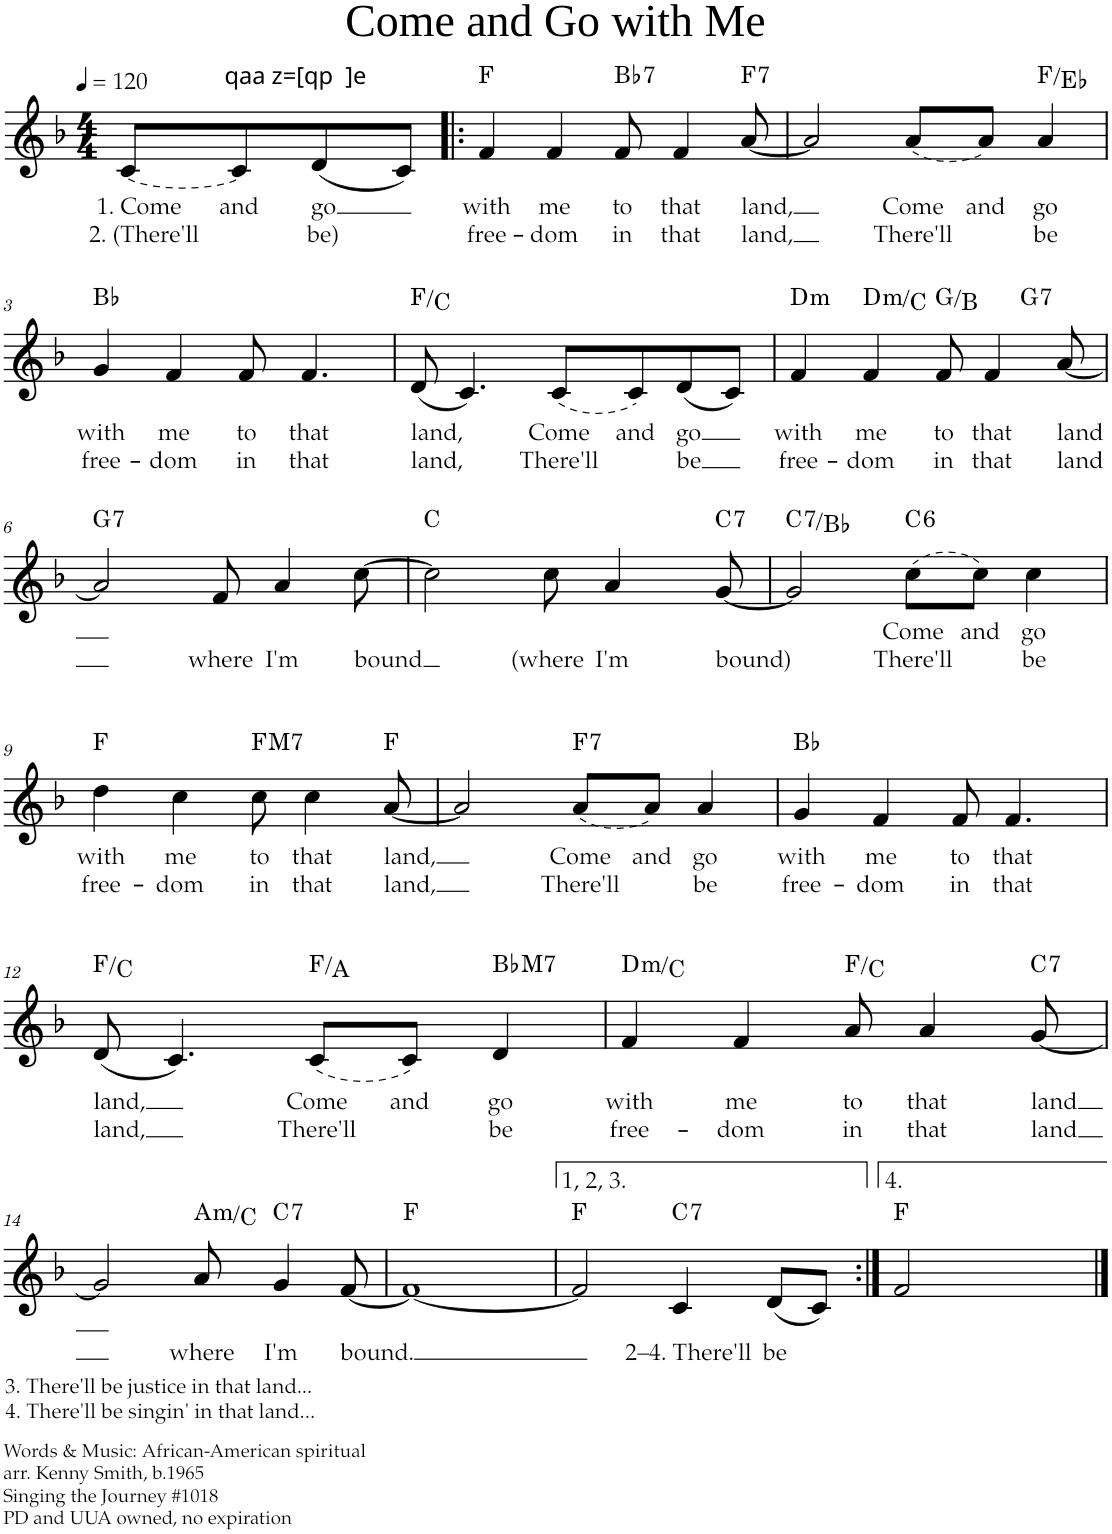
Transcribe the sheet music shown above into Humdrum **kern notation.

**kern	**text	**text	**harte
*part1	*part1	*part1	*part1
*staff1	*staff1	*staff1	*
*I"P1	*	*	*
*clefG2	*	*	*
*k[b-]	*	*	*
*F:	*	*	*
*M4/4	*	*	*
*MM120	*	*	*
=	=	=	=
!LO:T:dash	!LO:LY:b	!LO:LY:b	!
[8c/L	1. Come	2. (There'll	.
!LO:TX:a:t=qaa z=[qp  ]e	!	!	!
!	!LO:LY:b	!	!
8c/]	and	.	.
!	!LO:LY:b	!LO:LY:b	!
(<8d/	go	be)	.
8c/J)	.	.	.
=1!|:	=1!|:	=1!|:	=1!|:
!	!LO:LY:b	!LO:LY:b	!
4f/	with	free-	F:maj
!	!LO:LY:b	!LO:LY:b	!
4f/	me	-dom	.
!	!LO:LY:b	!LO:LY:b	!LO:H:kt=7
8f/	to	in	Bb:7
!	!LO:LY:b	!LO:LY:b	!
4f/	that	that	.
!	!LO:LY:b	!LO:LY:b	!LO:H:kt=7
[<8a/	land,	land,	F:7
=2	=2	=2	=2
2a/]	.	.	.
!	!LO:LY:b	!LO:LY:b	!
(<8a/L	Come	There'll	.
!	!LO:LY:b	!	!
8a/J)	and	.	.
!	!LO:LY:b	!LO:LY:b	!
4a/	go	be	F:maj/b7
!!LO:LB:g=z
=3	=3	=3	=3
!	!LO:LY:b	!LO:LY:b	!
4g/	with	free-	Bb:maj
!	!LO:LY:b	!LO:LY:b	!
4f/	me	-dom	.
!	!LO:LY:b	!LO:LY:b	!
8f/	to	in	.
!	!LO:LY:b	!LO:LY:b	!
4.f/	that	that	.
=4	=4	=4	=4
!	!LO:LY:b	!LO:LY:b	!
(<8d/	land,	land,	F:maj/5
4.c/)	.	.	.
!	!LO:LY:b	!LO:LY:b	!
(<8c/L	Come	There'll	.
!	!LO:LY:b	!	!
8c/)	and	.	.
!	!LO:LY:b	!LO:LY:b	!
(<8d/	go	be	.
8c/J)	.	.	.
=5	=5	=5	=5
!	!LO:LY:b	!LO:LY:b	!LO:H:kt=m
*^	*	*	*
4f/	2.ryy	with	free-	D:min
!	!	!LO:LY:b	!LO:LY:b	!LO:H:kt=m
4f/	.	me	-dom	D:min/b7
!	!	!LO:LY:b	!LO:LY:b	!
8f/	.	to	in	G:maj/3
!	!	!LO:LY:b	!LO:LY:b	!
4f/	.	that	that	.
!	!	!	!	!LO:H:kt=7
.	4ryy	.	.	G:7
!	!	!LO:LY:b	!LO:LY:b	!
[<8a/	.	land	land	.
!!LO:LB:g=z	!!
=6	=6	=6	=6	=6
!	!	!	!	!LO:H:kt=7
*v	*v	*	*	*
2a/]	.	.	G:7
!	!	!LO:LY:b	!
8f/	.	where	.
!	!	!LO:LY:b	!
4a/	.	I'm	.
!	!	!LO:LY:b	!
[>8cc\	.	bound	.
=7	=7	=7	=7
2cc\]	.	.	C:maj
!	!	!LO:LY:b	!
8cc\	.	(where	.
!	!	!LO:LY:b	!
4a/	.	I'm	.
!	!	!LO:LY:b	!LO:H:kt=7
[<8g/	.	bound)	C:7
=8	=8	=8	=8
!	!	!	!LO:H:kt=7
2g/]	.	.	C:7/b7
!	!LO:LY:b	!LO:LY:b	!LO:H:kt=6
(>8cc\L	Come	There'll	C:maj6
!	!LO:LY:b	!	!
8cc\J)	and	.	.
!	!LO:LY:b	!LO:LY:b	!
4cc\	go	be	.
!!LO:LB:g=z
=9	=9	=9	=9
!	!LO:LY:b	!LO:LY:b	!
4dd\	with	free-	F:maj
!	!LO:LY:b	!LO:LY:b	!
4cc\	me	-dom	.
!	!LO:LY:b	!LO:LY:b	!LO:H:kt=M7
8cc\	to	in	F:maj7
!	!LO:LY:b	!LO:LY:b	!
4cc\	that	that	.
!	!LO:LY:b	!LO:LY:b	!
[<8a/	land,	land,	F:maj
=10	=10	=10	=10
2a/]	.	.	.
!	!LO:LY:b	!LO:LY:b	!LO:H:kt=7
(<8a/L	Come	There'll	F:7
!	!LO:LY:b	!	!
8a/J)	and	.	.
!	!LO:LY:b	!LO:LY:b	!
4a/	go	be	.
=11	=11	=11	=11
!	!LO:LY:b	!LO:LY:b	!
4g/	with	free-	Bb:maj
!	!LO:LY:b	!LO:LY:b	!
4f/	me	-dom	.
!	!LO:LY:b	!LO:LY:b	!
8f/	to	in	.
!	!LO:LY:b	!LO:LY:b	!
4.f/	that	that	.
!!LO:LB:g=z
=12	=12	=12	=12
!	!LO:LY:b	!LO:LY:b	!
(<8d/	land,	land,	F:maj/5
4.c/)	.	.	.
!	!LO:LY:b	!LO:LY:b	!
(<8c/L	Come	There'll	F:maj/3
!	!LO:LY:b	!	!
8c/J)	and	.	.
!	!LO:LY:b	!LO:LY:b	!LO:H:kt=M7
4d/	go	be	Bb:maj7
=13	=13	=13	=13
!	!LO:LY:b	!LO:LY:b	!LO:H:kt=m
4f/	with	free-	D:min/b7
!	!LO:LY:b	!LO:LY:b	!
4f/	me	-dom	.
!	!LO:LY:b	!LO:LY:b	!
8a/	to	in	F:maj/5
!	!LO:LY:b	!LO:LY:b	!
4a/	that	that	.
!	!LO:LY:b	!LO:LY:b	!LO:H:kt=7
[<8g/	land	land	C:7
!!LO:LB:g=z
=14	=14	=14	=14
2g/]	.	.	.
!	!	!LO:LY:b	!LO:H:kt=m
8a/	.	where	A:min/b3
!	!	!LO:LY:b	!LO:H:kt=7
4g/	.	I'm	C:7
!	!	!LO:LY:b	!
[<8f/	.	bound.	.
=15	=15	=15	=15
1f_	.	.	F:maj
=16	=16	=16	=16
2f/]	.	.	F:maj
!	!	!LO:LY:b	!LO:H:kt=7
4c/	.	2–4. There'll	C:7
!	!	!LO:LY:b	!
(<8d/L	.	be	.
8c/J)	.	.	.
=17:|!	=17:|!	=17:|!	=17:|!
2f/	.	.	F:maj
2ryy	.	.	.
==	==	==	==
*-	*-	*-	*-
